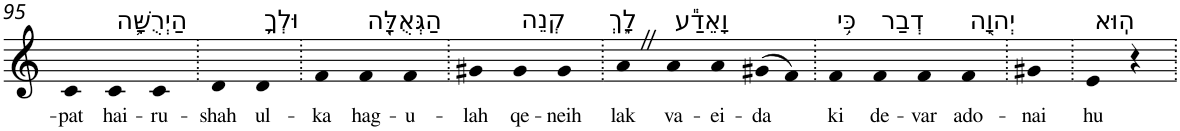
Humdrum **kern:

**kern	**text
*part1	*part1
*staff1	*staff1
*I"Piano	*
*I'Pno	*
!!LO:PB:g=z
*clefG2	*
*k[]	*
=95	=95
!	!LO:LY:b
4c	-pat
!LO:TX:a:t=הַיְרֻשָּׁ֛ה	!
!	!LO:LY:b
4c	hai-
!	!LO:LY:b
4c	-ru-
=96.	=96.
!	!LO:LY:b
4d	-shah
!LO:TX:a:t=וּלְךָ֥	!
!	!LO:LY:b
4d	ul-
=97.	=97.
!	!LO:LY:b
4f	-ka
!LO:TX:a:t=הַגְּאֻלָּ֖ה	!
!	!LO:LY:b
4f	hag-
!	!LO:LY:b
4f	-u-
=98.	=98.
!	!LO:LY:b
4g#X	-lah
!LO:TX:a:t=קְנֵה	!
!	!LO:LY:b
4g#	qe-
!	!LO:LY:b
4g#	-neih
=99.	=99.
!LO:TX:a:t=לָ֑ךְ	!
!	!LO:LY:b
4aZ	lak
!LO:TX:a:t=וָאֵדַ֕ע	!
!	!LO:LY:b
4a	va-
!	!LO:LY:b
4a	-ei-
!	!LO:LY:b
(>8g#X	-da
8f)	.
=100.	=100.
!LO:TX:a:t=כִּ֥י	!
!	!LO:LY:b
4f	ki
!LO:TX:a:t=דְבַר	!
!	!LO:LY:b
4f	de-
!	!LO:LY:b
4f	-var
!LO:TX:a:t=יְהוָ֖ה	!
!	!LO:LY:b
4f	ado-
=101.	=101.
!	!LO:LY:b
4g#X	-nai
=102.	=102.
!LO:TX:a:t=הֽוּא	!
!	!LO:LY:b
4e	hu
4r	.
=.	=.
*-	*-
